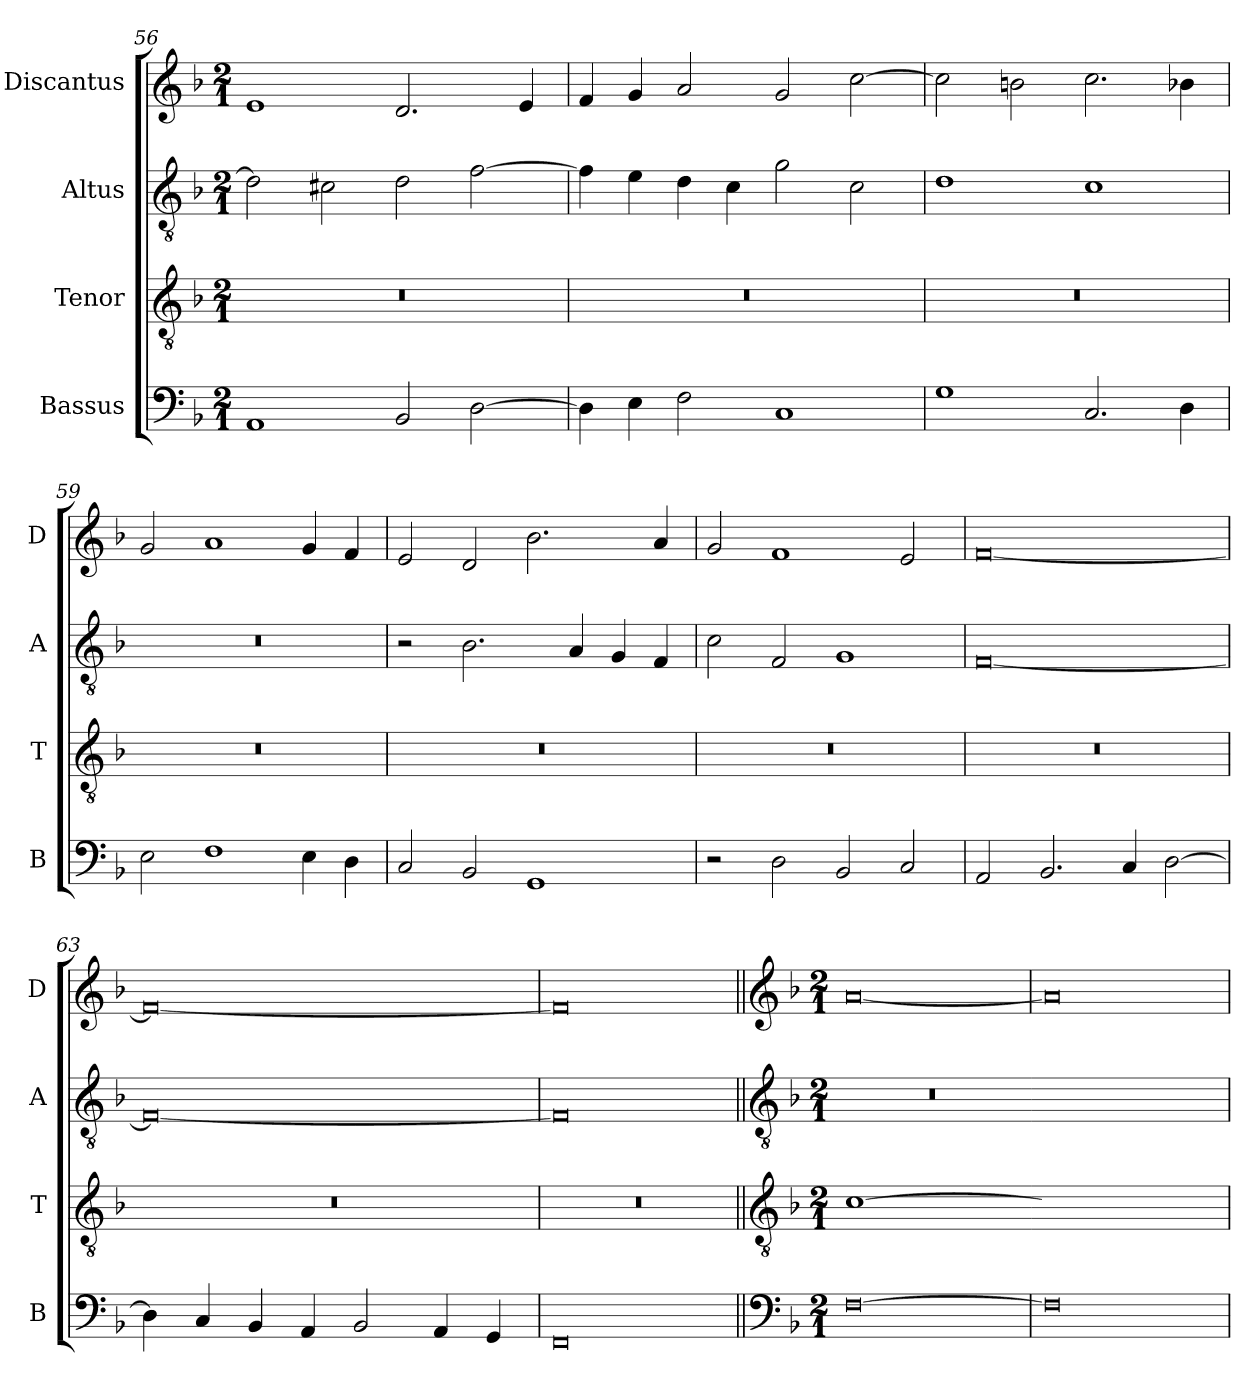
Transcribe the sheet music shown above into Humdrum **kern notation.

**kern	**kern	**kern	**kern
*part4	*part3	*part2	*part1
*staff4	*staff3	*staff2	*staff1
*I"Bassus	*I"Tenor	*I"Altus	*I"Discantus
*I'B	*I'T	*I'A	*I'D
*clefF4	*clefGv2	*clefGv2	*clefG2
*k[b-]	*k[b-]	*k[b-]	*k[b-]
*M2/1	*M2/1	*M2/1	*M2/1
=56	=56	=56	=56
1AA	0r	2d\]	1e
.	.	2c#X\	.
2BB-/	.	2d\	2.d/
[2D\	.	[2f\	.
.	.	.	4e/
=57	=57	=57	=57
4D\]	0r	4f\]	4f/
4E\	.	4e\	4g/
2F\	.	4d\	2a/
.	.	4c\	.
1C	.	2g\	2g/
.	.	2c\	[2cc\
=58	=58	=58	=58
1G	0r	1d	2cc\]
.	.	.	2bn\
2.C/	.	1c	2.cc\
4D\	.	.	4b-X\
=59	=59	=59	=59
2E\	0r	0r	2g/
1F	.	.	1a
4E\	.	.	4g/
4D\	.	.	4f/
=60	=60	=60	=60
2C/	0r	2r	2e/
2BB-/	.	2.B-\	2d/
1GG	.	.	2.b-\
.	.	4A/	.
.	.	4G/	.
.	.	4F/	4a/
=61	=61	=61	=61
2r	0r	2c\	2g/
2D\	.	2F/	1f
2BB-/	.	1G	.
2C/	.	.	2e/
=62	=62	=62	=62
2AA/	0r	[0F	[0f
2.BB-/	.	.	.
4C/	.	.	.
[2D\	.	.	.
=63	=63	=63	=63
4D\]	0r	0F_	0f_
4C/	.	.	.
4BB-/	.	.	.
4AA/	.	.	.
2BB-/	.	.	.
4AA/	.	.	.
4GG/	.	.	.
=64	=64	=64	=64
0FF	0r	0F]	0f]
!!LO:LB:g=z
=65||	=65||	=65||	=65||
*clefF4	*clefGv2	*clefGv2	*clefG2
*k[b-]	*k[b-]	*k[b-]	*k[b-]
*M2/1	*M2/1	*M2/1	*M2/1
!	!LO:N:vis=1	!LO:N:vis=1	!
[0F	[0c	0r	[0a
=66	=66-	=66-	=66
!	!LO:N:vis=1	!LO:N:vis=1	!
0F]	0cyy]	0ryy	0a]
=	=	=	=
*-	*-	*-	*-
